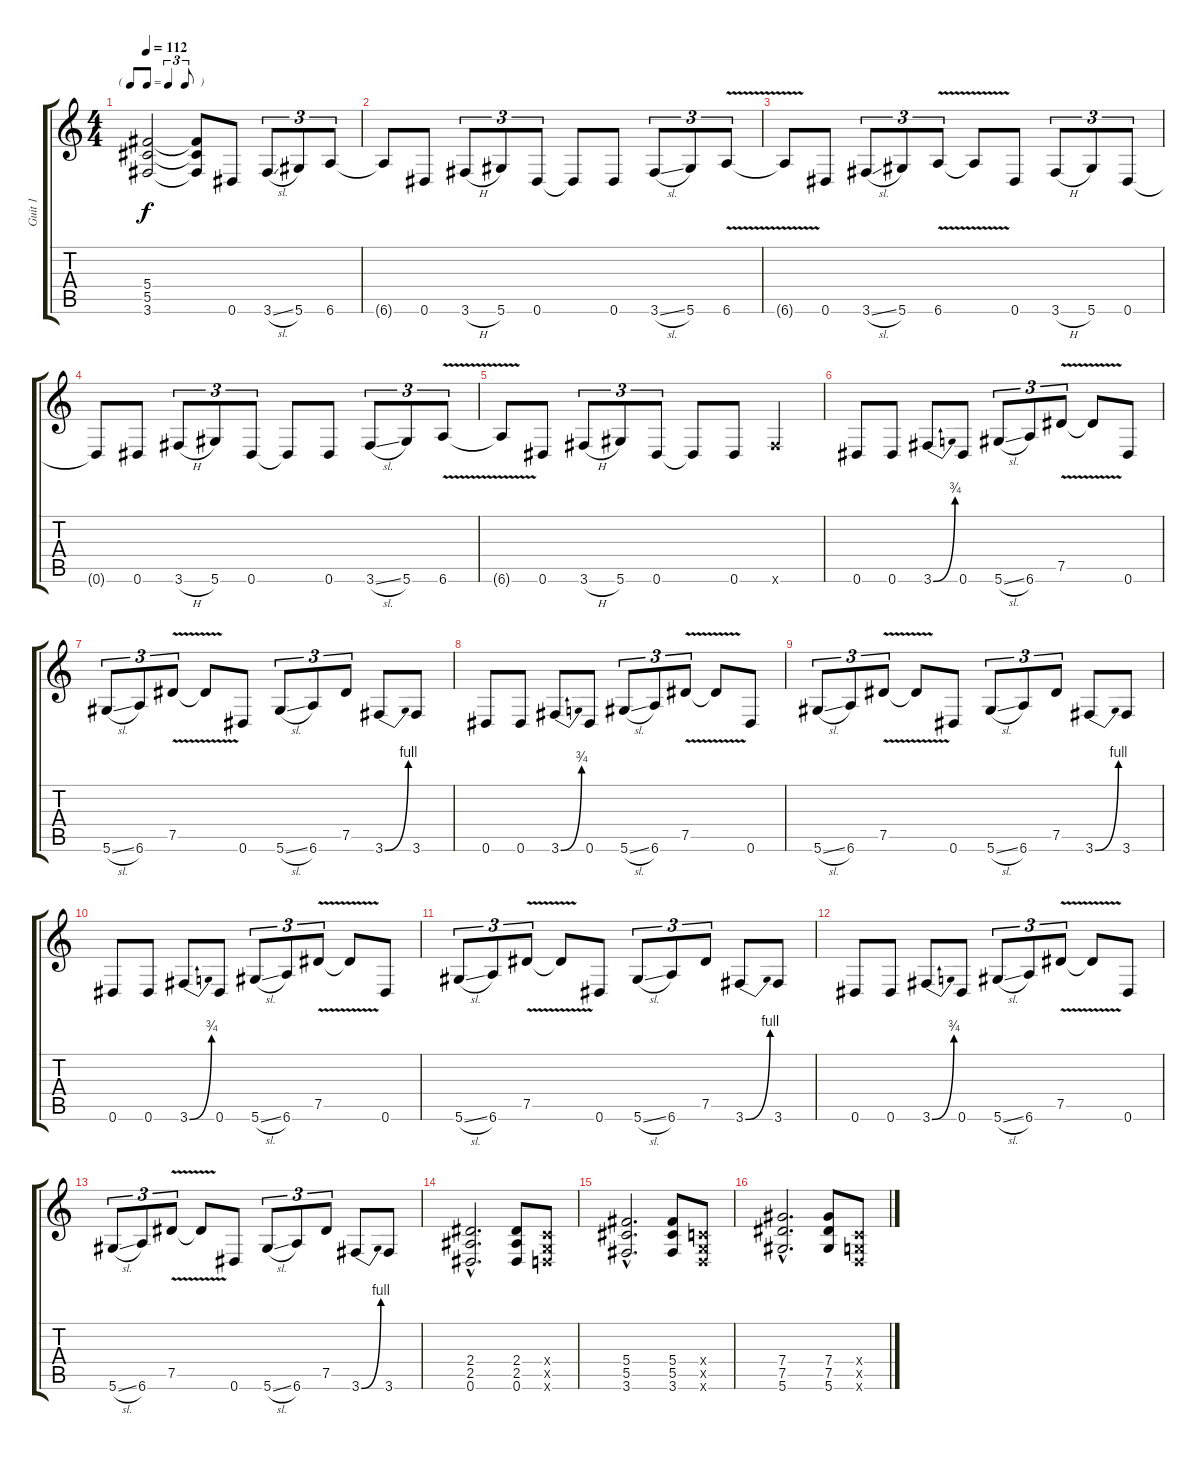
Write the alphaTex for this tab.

\track ("Guit 1" "Guit 1") {instrument distortionguitar}
\staff {score tabs}
\tuning (Eb4 Bb3 Gb3 Db3 Ab2 Eb2) {hide}
\ts (4 4)
\tf triplet8th
\tempo 112
\clef g2
\ks c
(5.4 5.5 3.6).2{dy f} (5.4{t} 5.5{t} 3.6{t}).8 0.6.8 3.6{sl}.8{tu (3 2)} 5.6.8{tu (3 2)} 6.6.8{tu (3 2)} |
6.6{t}.8 0.6.8 3.6{h}.8{tu (3 2)} 5.6.8{tu (3 2)} 0.6.8{tu (3 2)} 0.6{t}.8 0.6.8 3.6{sl}.8{tu (3 2)} 5.6.8{tu (3 2)} 6.6{v}.8{tu (3 2)} |
6.6{t}.8 0.6.8 3.6{sl}.8{tu (3 2)} 5.6.8{tu (3 2)} 6.6{v}.8{tu (3 2)} 6.6{t}.8 0.6.8 3.6{h}.8{tu (3 2)} 5.6.8{tu (3 2)} 0.6.8{tu (3 2)} |
0.6{t}.8 0.6.8 3.6{h}.8{tu (3 2)} 5.6.8{tu (3 2)} 0.6.8{tu (3 2)} 0.6{t}.8 0.6.8 3.6{sl}.8{tu (3 2)} 5.6.8{tu (3 2)} 6.6{v}.8{tu (3 2)} |
6.6{t}.8 0.6.8 3.6{h}.8{tu (3 2)} 5.6.8{tu (3 2)} 0.6.8{tu (3 2)} 0.6{t}.8 0.6.8 3.6{x}.4 |
0.6.8 0.6.8 3.6{be (bend 0 0 60 3)}.8 0.6.8 5.6{sl}.8{tu (3 2)} 6.6.8{tu (3 2)} 7.5{v}.8{tu (3 2)} 7.5{t}.8 0.6.8 |
5.6{sl}.8{tu (3 2)} 6.6.8{tu (3 2)} 7.5{v}.8{tu (3 2)} 7.5{t}.8 0.6.8 5.6{sl}.8{tu (3 2)} 6.6.8{tu (3 2)} 7.5.8{tu (3 2)} 3.6{be (bend 0 0 60 4)}.8 3.6.8 |
0.6.8 0.6.8 3.6{be (bend 0 0 60 3)}.8 0.6.8 5.6{sl}.8{tu (3 2)} 6.6.8{tu (3 2)} 7.5{v}.8{tu (3 2)} 7.5{t}.8 0.6.8 |
5.6{sl}.8{tu (3 2)} 6.6.8{tu (3 2)} 7.5{v}.8{tu (3 2)} 7.5{t}.8 0.6.8 5.6{sl}.8{tu (3 2)} 6.6.8{tu (3 2)} 7.5.8{tu (3 2)} 3.6{be (bend 0 0 60 4)}.8 3.6.8 |
0.6.8 0.6.8 3.6{be (bend 0 0 60 3)}.8 0.6.8 5.6{sl}.8{tu (3 2)} 6.6.8{tu (3 2)} 7.5{v}.8{tu (3 2)} 7.5{t}.8 0.6.8 |
5.6{sl}.8{tu (3 2)} 6.6.8{tu (3 2)} 7.5{v}.8{tu (3 2)} 7.5{t}.8 0.6.8 5.6{sl}.8{tu (3 2)} 6.6.8{tu (3 2)} 7.5.8{tu (3 2)} 3.6{be (bend 0 0 60 4)}.8 3.6.8 |
0.6.8 0.6.8 3.6{be (bend 0 0 60 3)}.8 0.6.8 5.6{sl}.8{tu (3 2)} 6.6.8{tu (3 2)} 7.5{v}.8{tu (3 2)} 7.5{t}.8 0.6.8 |
5.6{sl}.8{tu (3 2)} 6.6.8{tu (3 2)} 7.5{v}.8{tu (3 2)} 7.5{t}.8 0.6.8 5.6{sl}.8{tu (3 2)} 6.6.8{tu (3 2)} 7.5.8{tu (3 2)} 3.6{be (bend 0 0 60 4)}.8 3.6.8 |
(2.4{hac} 2.5{hac} 0.6{hac}).2{d} (2.4 2.5 0.6).8 (-1.4{x} -1.5{x} -1.6{x}).8 |
(5.4{hac} 5.5{hac} 3.6{hac}).2{d} (5.4 5.5 3.6).8 (-1.4{x} -1.5{x} -1.6{x}).8 |
(7.4{hac} 7.5{hac} 5.6{hac}).2{d} (7.4 7.5 5.6).8 (-1.4{x} -1.5{x} -1.6{x}).8
